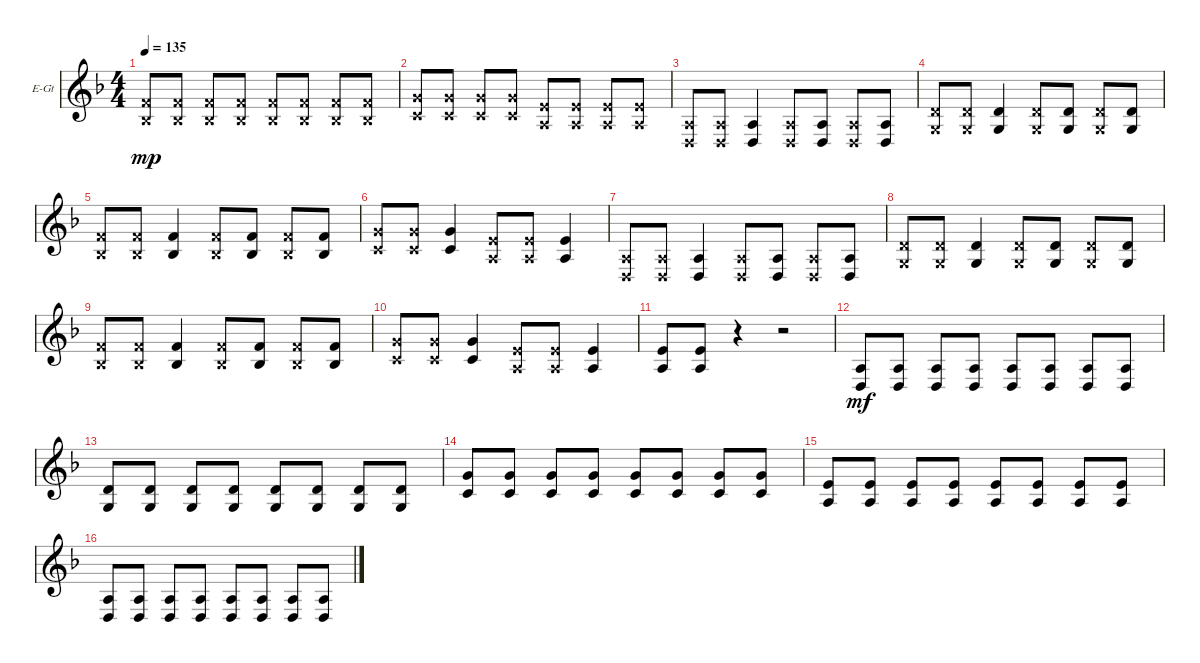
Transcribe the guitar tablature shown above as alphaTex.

\defaultSystemsLayout 4
\bracketExtendMode groupsimilarinstruments
\firstSystemTrackNameOrientation horizontal
\otherSystemsTrackNameOrientation horizontal
\track ("Electric Guitar" "E-Gt") {instrument distortionguitar}
\staff {score}
\tuning (E4 B3 G3 D3 A2 D2)
\ts (4 4)
\tempo 135
\clef g2
\ks dminor
(8.5{x} 8.6{x}).8{dy mp} (8.5{x} 8.6{x}).8 (8.5{x} 8.6{x}).8 (8.5{x} 8.6{x}).8 (8.5{x} 8.6{x}).8 (8.5{x} 8.6{x}).8 (8.5{x} 8.6{x}).8 (8.5{x} 8.6{x}).8 |
(10.5{x} 10.6{x}).8 (10.5{x} 10.6{x}).8 (10.5{x} 10.6{x}).8 (10.5{x} 10.6{x}).8 (7.5{x} 7.6{x}).8 (7.5{x} 7.6{x}).8 (7.5{x} 7.6{x}).8 (7.5{x} 7.6{x}).8 |
(0.6{x} 0.5{x}).8 (0.6{x} 0.5{x}).8 (0.6 0.5).4 (0.6{x} 0.5{x}).8 (0.6 0.5).8 (0.6{x} 0.5{x}).8 (0.6 0.5).8 |
(5.6{x} 5.5{x}).8 (5.6{x} 5.5{x}).8 (5.6 5.5).4 (5.6{x} 5.5{x}).8 (5.6 5.5).8 (5.6{x} 5.5{x}).8 (5.6 5.5).8 |
(8.5{x} 8.6{x}).8 (8.5{x} 8.6{x}).8 (8.5 8.6).4 (8.5{x} 8.6{x}).8 (8.5 8.6).8 (8.5{x} 8.6{x}).8 (8.5 8.6).8 |
(10.5{x} 10.6{x}).8 (10.5{x} 10.6{x}).8 (10.5 10.6).4 (7.5{x} 7.6{x}).8 (7.5{x} 7.6{x}).8 (7.6 7.5).4 |
(0.6{x} 0.5{x}).8 (0.6{x} 0.5{x}).8 (0.6 0.5).4 (0.6{x} 0.5{x}).8 (0.6 0.5).8 (0.6{x} 0.5{x}).8 (0.6 0.5).8 |
(5.6{x} 5.5{x}).8 (5.6{x} 5.5{x}).8 (5.6 5.5).4 (5.6{x} 5.5{x}).8 (5.6 5.5).8 (5.6{x} 5.5{x}).8 (5.6 5.5).8 |
(8.5{x} 8.6{x}).8 (8.5{x} 8.6{x}).8 (8.5 8.6).4 (8.5{x} 8.6{x}).8 (8.5 8.6).8 (8.5{x} 8.6{x}).8 (8.5 8.6).8 |
(10.5{x} 10.6{x}).8 (10.5{x} 10.6{x}).8 (10.5 10.6).4 (7.5{x} 7.6{x}).8 (7.5{x} 7.6{x}).8 (7.6 7.5).4 |
(7.6 7.5).8 (7.6 7.5).8 r.4 r.2 |
(0.6 0.5).8{dy mf} (0.6 0.5).8 (0.6 0.5).8 (0.6 0.5).8 (0.6 0.5).8 (0.6 0.5).8 (0.6 0.5).8 (0.6 0.5).8 |
(5.6 5.5).8 (5.6 5.5).8 (5.6 5.5).8 (5.6 5.5).8 (5.6 5.5).8 (5.6 5.5).8 (5.6 5.5).8 (5.6 5.5).8 |
(10.6 10.5).8 (10.6 10.5).8 (10.6 10.5).8 (10.6 10.5).8 (10.6 10.5).8 (10.6 10.5).8 (10.6 10.5).8 (10.6 10.5).8 |
(7.6 7.5).8 (7.6 7.5).8 (7.6 7.5).8 (7.6 7.5).8 (7.6 7.5).8 (7.6 7.5).8 (7.6 7.5).8 (7.6 7.5).8 |
(0.6 0.5).8 (0.6 0.5).8 (0.6 0.5).8 (0.6 0.5).8 (0.6 0.5).8 (0.6 0.5).8 (0.6 0.5).8 (0.6 0.5).8
